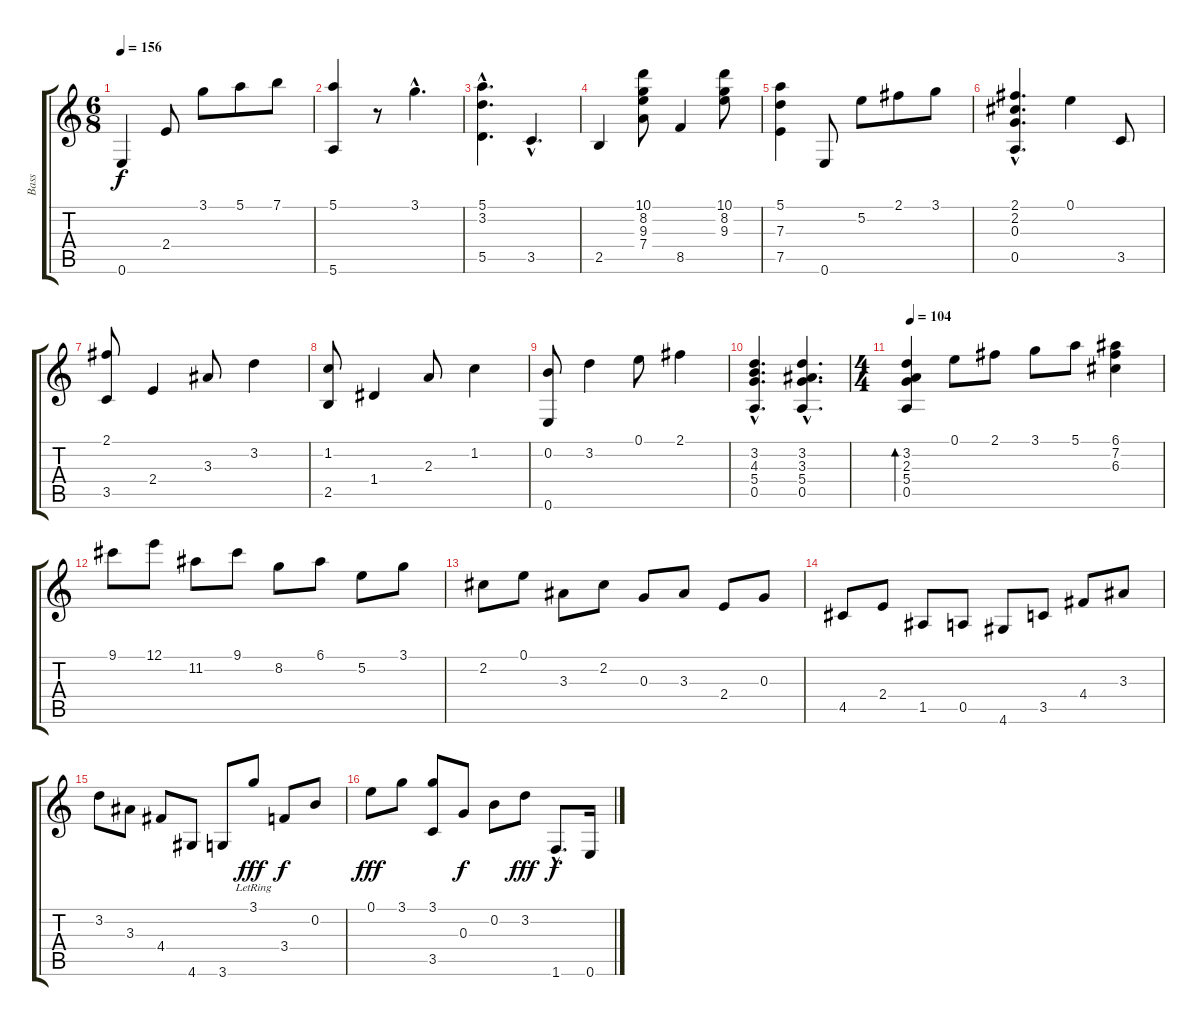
\track ("Bass" "Bass") {instrument electricbasspick}
\staff {score tabs}
\tuning (E4 B3 G3 D3 A2 E2) {hide}
\ts (6 8)
\tempo 156
\clef g2
\ks c
0.6.4{dy f} 2.4.8 3.1.8 5.1.8 7.1.8 |
(5.1 5.6).4 r.8 3.1{hac}.4{d} |
(5.1{hac} 3.2{hac} 5.5{hac}).4{d} 3.5{hac}.4{d} |
2.5.4 (10.1 8.2 9.3 7.4).8 8.5.4 (10.1 8.2 9.3).8 |
(5.1 7.3 7.5).4 0.6.8 5.2.8 2.1.8 3.1.8 |
(2.1{hac} 2.2{hac} 0.3{hac} 0.5{hac}).4{d} 0.1.4 3.5.8 |
(2.1 3.5).8 2.4.4 3.3.8 3.2.4 |
(1.2 2.5).8 1.4.4 2.3.8 1.2.4 |
(0.2 0.6).8 3.2.4 0.1.8 2.1.4 |
(3.2{hac} 4.3{hac} 5.4{hac} 0.5{hac}).4{d} (3.2{hac} 3.3{hac} 5.4{hac} 0.5{hac}).4{d} |
\ts (4 4)
\tempo 104
(3.2 2.3 5.4 0.5).4{bd 240} 0.1.8 2.1.8 3.1.8 5.1.8 (6.1 7.2 6.3).4 |
9.1.8 12.1.8 11.2.8 9.1.8 8.2.8 6.1.8 5.2.8 3.1.8 |
2.2.8 0.1.8 3.3.8 2.2.8 0.3.8 3.3.8 2.4.8 0.3.8 |
4.5.8 2.4.8 1.5.8 0.5.8 4.6.8 3.5.8 4.4.8 3.3.8 |
3.2.8 3.3.8 4.4.8 4.6.8 3.6.8 3.1{lr}.8{dy fff} 3.4.8{dy f} 0.2.8 |
0.1.8{dy fff} 3.1.8 (3.1 3.5).8 0.3.8{dy f} 0.2.8 3.2.8{dy fff} 1.6{hac}.8{d dy f} 0.6.16
